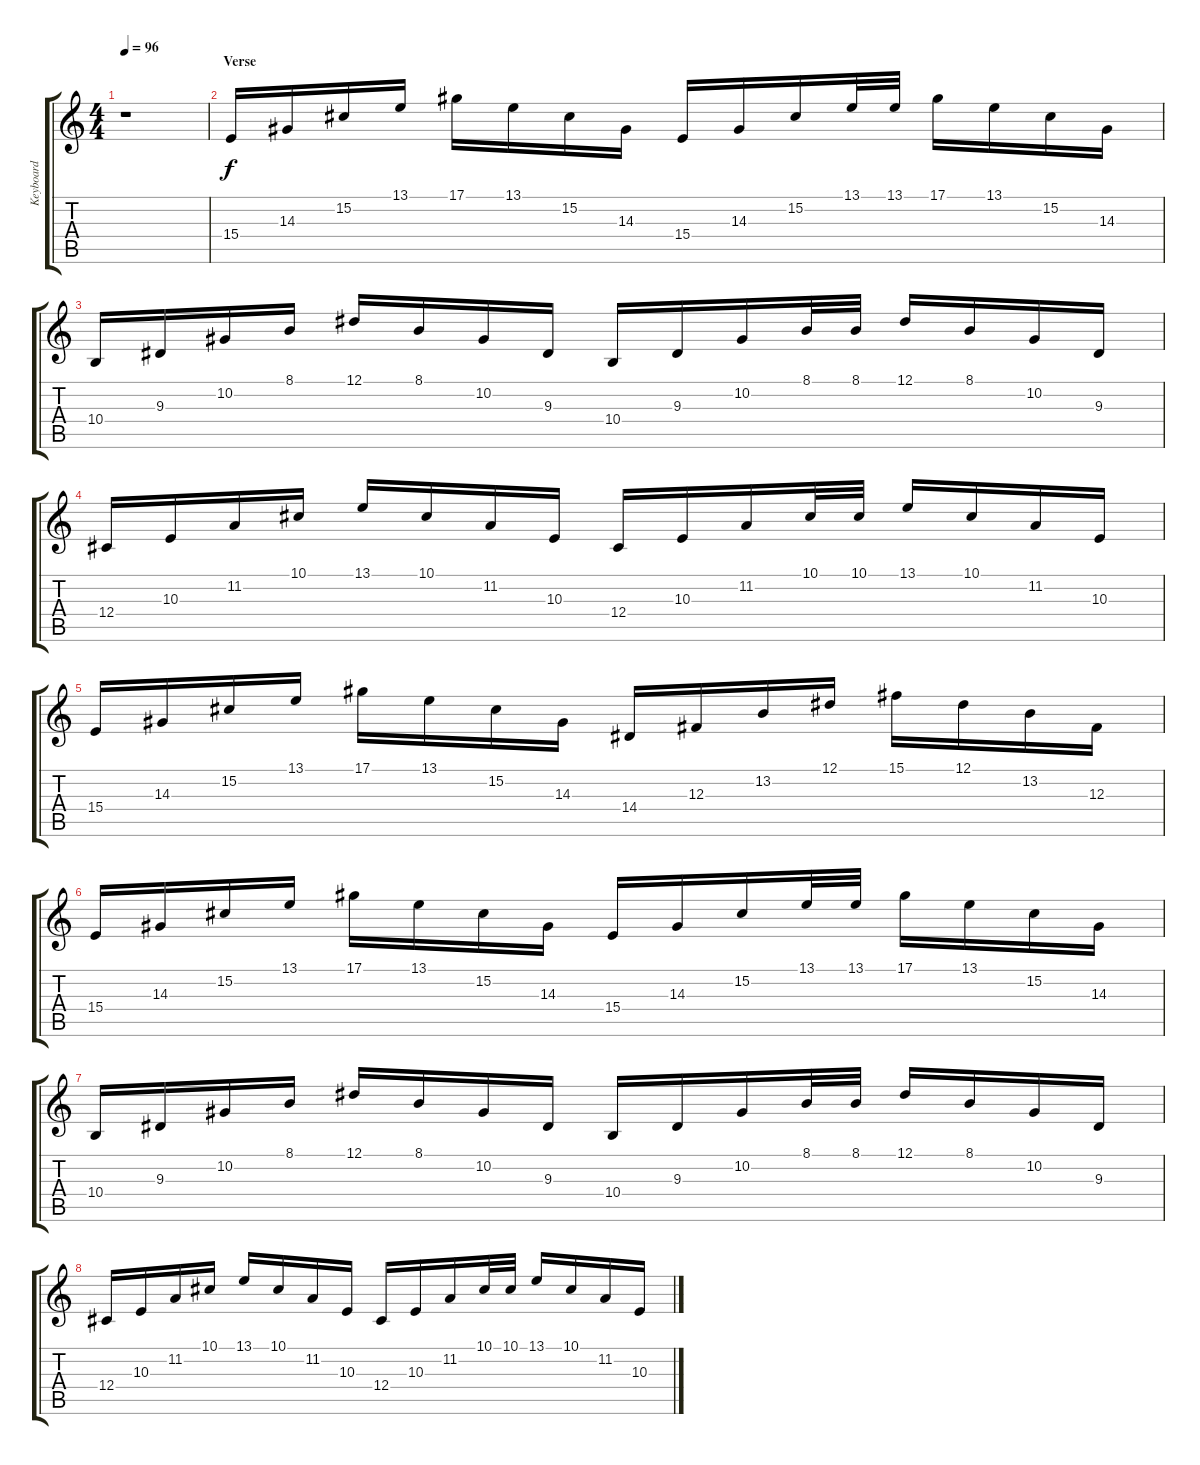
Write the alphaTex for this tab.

\track ("Keyboard" "Keyboard") {instrument harpsichord}
\staff {score tabs}
\tuning (Eb4 Bb3 Gb3 Db3 Ab2 B1) {hide}
\ts (4 4)
\tempo 96
\clef g2
\ks c
r.1{dy f} |
\section ("" "Verse")
15.4.16{volume 12} 14.3.16 15.2.16 13.1.16 17.1.16 13.1.16 15.2.16 14.3.16 15.4.16 14.3.16 15.2.16 13.1.32 13.1.32 17.1.16 13.1.16 15.2.16 14.3.16 |
10.4.16 9.3.16 10.2.16 8.1.16 12.1.16 8.1.16 10.2.16 9.3.16 10.4.16 9.3.16 10.2.16 8.1.32 8.1.32 12.1.16 8.1.16 10.2.16 9.3.16 |
12.4.16 10.3.16 11.2.16 10.1.16 13.1.16 10.1.16 11.2.16 10.3.16 12.4.16 10.3.16 11.2.16 10.1.32 10.1.32 13.1.16 10.1.16 11.2.16 10.3.16 |
15.4.16 14.3.16 15.2.16 13.1.16 17.1.16 13.1.16 15.2.16 14.3.16 14.4.16 12.3.16 13.2.16 12.1.16 15.1.16 12.1.16 13.2.16 12.3.16 |
15.4.16 14.3.16 15.2.16 13.1.16 17.1.16 13.1.16 15.2.16 14.3.16 15.4.16 14.3.16 15.2.16 13.1.32 13.1.32 17.1.16 13.1.16 15.2.16 14.3.16 |
10.4.16 9.3.16 10.2.16 8.1.16 12.1.16 8.1.16 10.2.16 9.3.16 10.4.16 9.3.16 10.2.16 8.1.32 8.1.32 12.1.16 8.1.16 10.2.16 9.3.16 |
12.4.16 10.3.16 11.2.16 10.1.16 13.1.16 10.1.16 11.2.16 10.3.16 12.4.16 10.3.16 11.2.16 10.1.32 10.1.32 13.1.16 10.1.16 11.2.16 10.3.16
